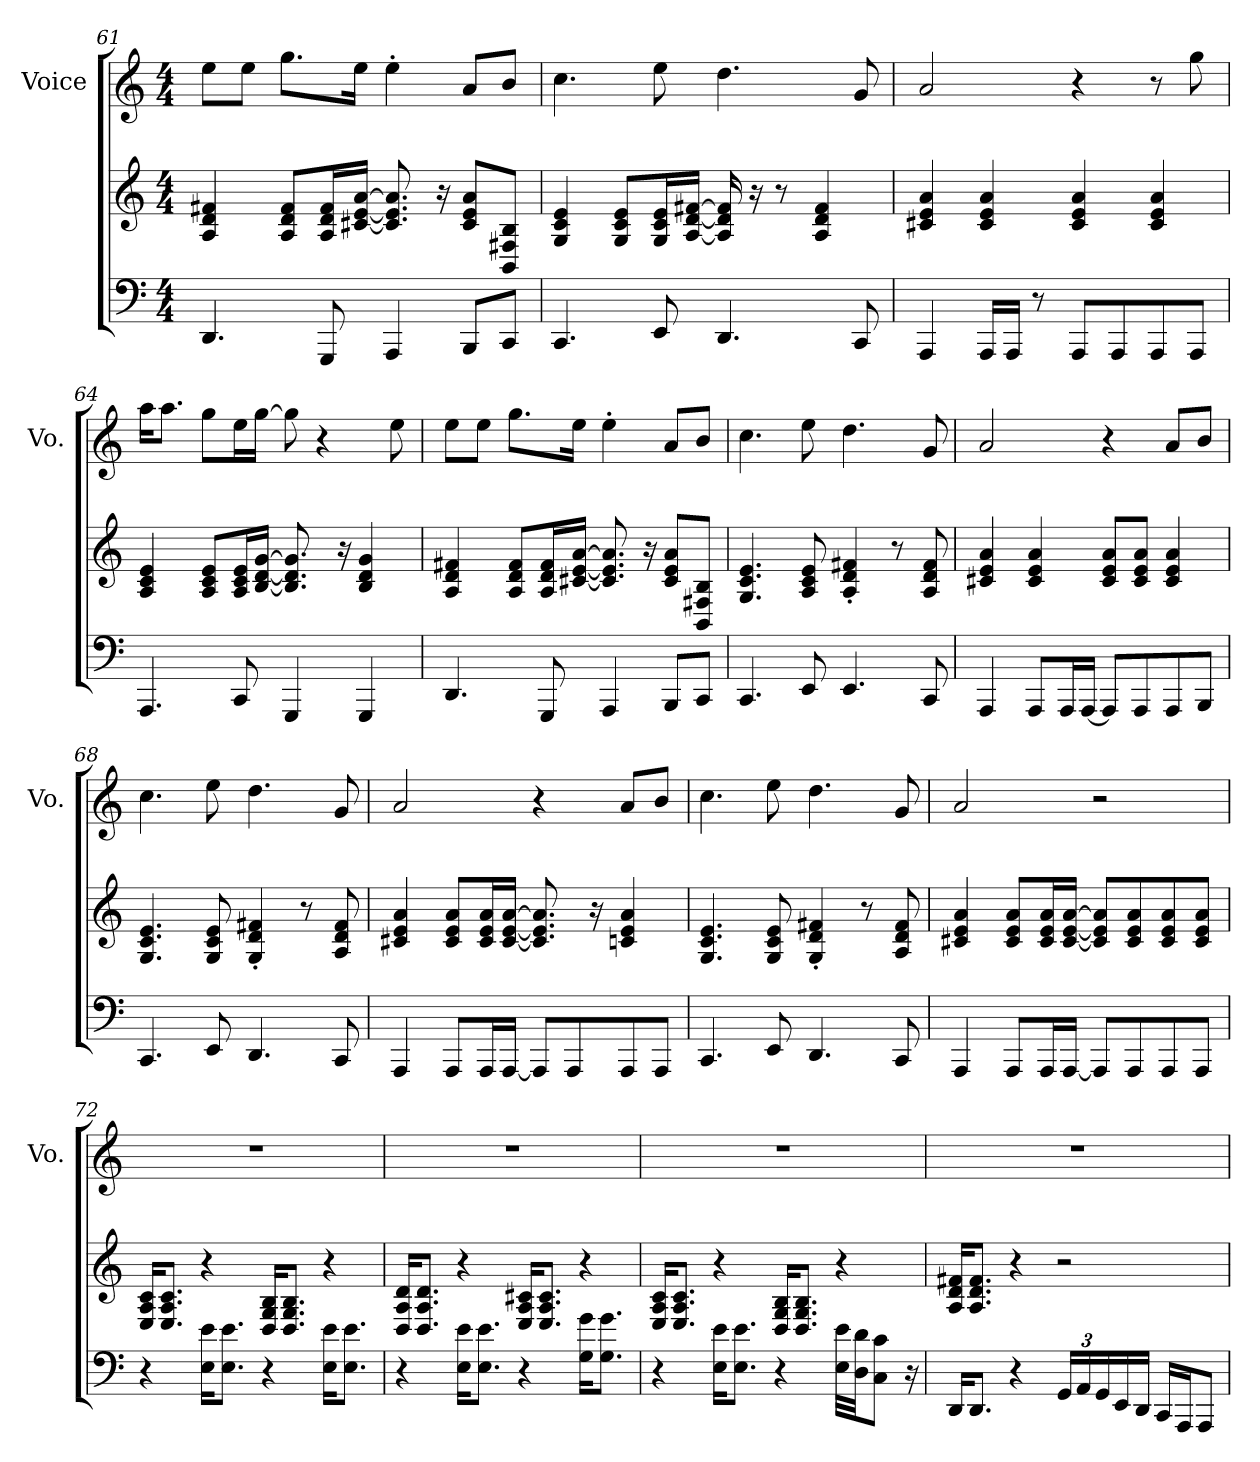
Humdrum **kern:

**kern	**kern	**kern
*part2	*part2	*part1
*staff3	*staff2	*staff1
*	*	*I"Voice
*	*	*I'Vo.
*clefF4	*clefG2	*clefG2
*k[]	*k[]	*k[]
*M4/4	*M4/4	*M4/4
=61	=61	=61
4.DD/	4A/ 4d/ 4f#X/	8ee\L
.	.	8ee\J
.	8A/ 8d/ 8f#/L	8.gg\L
8GGG/	16A/ 16d/ 16f#/L	.
.	[16c#X/ [16e/ [16a/JJ	16ee\Jk
4AAA/	8.c#]/ 8.e]/ 8.a]/	4ee'\
.	16r	.
8BBB/L	8c#/ 8e/ 8a/L	8a/L
8CC/J	8BB/ 8F#X/ 8B/J	8b/J
!!LO:LB:g=z
=62	=62	=62
4.CC/	4G/ 4c/ 4e/	4.cc\
.	8G/ 8c/ 8e/L	.
8EE/	16G/ 16c/ 16e/L	8ee\
.	[16A/ [16d/ [16f#X/JJ	.
4.DD/	16A]/ 16d]/ 16f#]/	4.dd\
.	16r	.
.	8r	.
.	4A/ 4d/ 4f#/	.
8CC/	.	8g/
=63	=63	=63
4AAA/	4c#X/ 4e/ 4a/	2a/
16AAA/LL	4c#/ 4e/ 4a/	.
16AAA/JJ	.	.
8r	.	.
8AAA/L	4c#/ 4e/ 4a/	4r
8AAA/	.	.
8AAA/	4c#/ 4e/ 4a/	8r
8AAA/J	.	8gg\
=64	=64	=64
4.AAA/	4A/ 4c/ 4e/	16aa\KL
.	.	8.aa\J
.	8A/ 8c/ 8e/L	8gg\L
8CC/	16A/ 16c/ 16e/L	16ee\L
.	[16B/ [16d/ [16g/JJ	[16gg\JJ
4GGG/	8.B]/ 8.d]/ 8.g]/	8gg\]
.	.	4r
.	16r	.
4GGG/	4B/ 4d/ 4g/	.
.	.	8ee\
!!LO:LB:g=z
=65	=65	=65
4.DD/	4A/ 4d/ 4f#X/	8ee\L
.	.	8ee\J
.	8A/ 8d/ 8f#/L	8.gg\L
8GGG/	16A/ 16d/ 16f#/L	.
.	[16c#X/ [16e/ [16a/JJ	16ee\Jk
4AAA/	8.c#]/ 8.e]/ 8.a]/	4ee'\
.	16r	.
8BBB/L	8c#/ 8e/ 8a/L	8a/L
8CC/J	8BB/ 8F#X/ 8B/J	8b/J
=66	=66	=66
4.CC/	4.G/ 4.c/ 4.e/	4.cc\
8EE/	8A/ 8c/ 8e/	8ee\
4.EE/	4A'/ 4d'/ 4f#X'/	4.dd\
.	8r	.
8CC/	8A/ 8d/ 8f#/	8g/
=67	=67	=67
4AAA/	4c#X/ 4e/ 4a/	2a/
8AAA/L	4c#/ 4e/ 4a/	.
16AAA/L	.	.
[16AAA/JJ	.	.
8AAA/L]	8c#/ 8e/ 8a/L	4r
8AAA/	8c#/ 8e/ 8a/J	.
8AAA/	4c#/ 4e/ 4a/	8a/L
8BBB/J	.	8b/J
!!LO:LB:g=z
=68	=68	=68
4.CC/	4.G/ 4.c/ 4.e/	4.cc\
8EE/	8G/ 8c/ 8e/	8ee\
4.DD/	4G'/ 4d'/ 4f#X'/	4.dd\
.	8r	.
8CC/	8A/ 8d/ 8f#/	8g/
=69	=69	=69
4AAA/	4c#X/ 4e/ 4a/	2a/
8AAA/L	8c#/ 8e/ 8a/L	.
16AAA/L	16c#/ 16e/ 16a/L	.
[16AAA/JJ	[16c#/ [16e/ [16a/JJ	.
8AAA/L]	8.c#]/ 8.e]/ 8.a]/	4r
8AAA/	.	.
.	16r	.
8AAA/	4cn/ 4e/ 4a/	8a/L
8AAA/J	.	8b/J
=70	=70	=70
4.CC/	4.G/ 4.c/ 4.e/	4.cc\
8EE/	8G/ 8c/ 8e/	8ee\
4.DD/	4G'/ 4d'/ 4f#X'/	4.dd\
.	8r	.
8CC/	8A/ 8d/ 8f#/	8g/
!!LO:PB:g=z
=71	=71	=71
4AAA/	4c#X/ 4e/ 4a/	2a/
8AAA/L	8c#/ 8e/ 8a/L	.
16AAA/L	16c#/ 16e/ 16a/L	.
[16AAA/JJ	[16c#/ [16e/ [16a/JJ	.
8AAA/L]	8c#]/ 8e]/ 8a]/L	2r
8AAA/	8c#/ 8e/ 8a/	.
8AAA/	8c#/ 8e/ 8a/	.
8AAA/J	8c#/ 8e/ 8a/J	.
=72	=72	=72
4r	16E/ 16A/ 16c/KL	1r
.	8.E/ 8.A/ 8.c/J	.
16E\ 16e\KL	4r	.
8.E\ 8.e\J	.	.
4r	16D/ 16G/ 16B/KL	.
.	8.D/ 8.G/ 8.B/J	.
16E\ 16e\KL	4r	.
8.E\ 8.e\J	.	.
=73	=73	=73
4r	16D/ 16A/ 16d/KL	1r
.	8.D/ 8.A/ 8.d/J	.
16E\ 16e\KL	4r	.
8.E\ 8.e\J	.	.
4r	16E/ 16A/ 16c#X/KL	.
.	8.E/ 8.A/ 8.c#/J	.
16G\ 16g\KL	4r	.
8.G\ 8.g\J	.	.
!!LO:LB:g=z
=74	=74	=74
4r	16E/ 16A/ 16c/KL	1r
.	8.E/ 8.A/ 8.c/J	.
16E\ 16e\KL	4r	.
8.E\ 8.e\J	.	.
4r	16D/ 16G/ 16B/KL	.
.	8.D/ 8.G/ 8.B/J	.
32E\ 32e\LLL	4r	.
32D\ 32d\JJ	.	.
8C\ 8c\J	.	.
16r	.	.
=75	=75	=75
16DD/KL	16A/ 16d/ 16f#X/KL	1r
8.DD/J	8.A/ 8.d/ 8.f#/J	.
4r	4r	.
*Xbrackettup	*	*
24GG/LL	2r	.
24AA/	.	.
24GG/	.	.
16EE/	.	.
16DD/JJ	.	.
16CC/LL	.	.
16AAA/J	.	.
8AAA/J	.	.
=	=	=
*-	*-	*-
